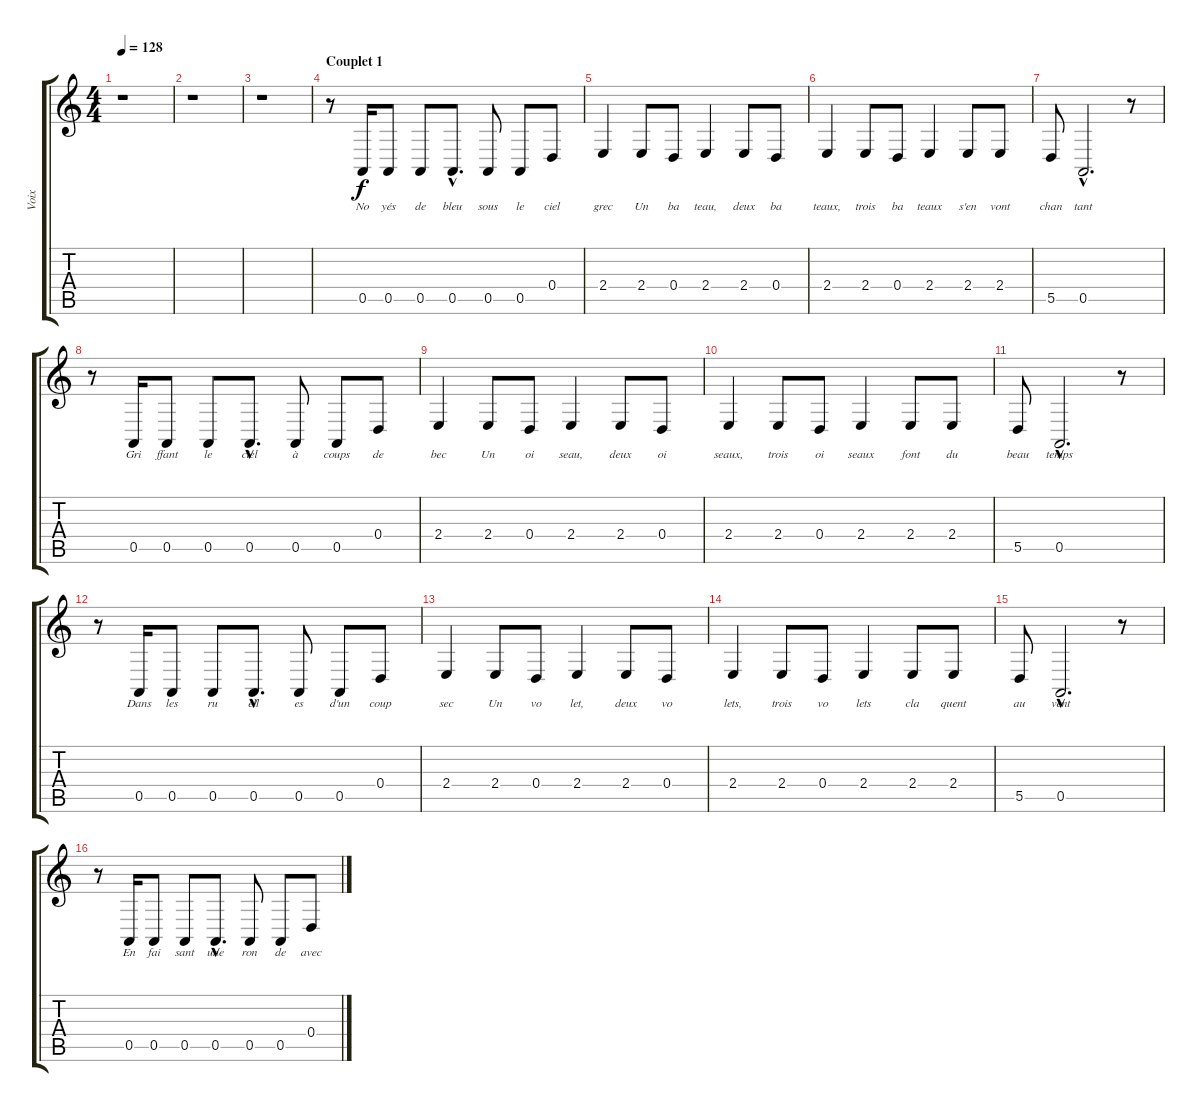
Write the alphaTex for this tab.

\track ("Voix" "Voix") {instrument flute}
\staff {score tabs}
\tuning (E4 B3 G3 D3 A2 E2) {hide}
\ts (4 4)
\tempo 128
\clef g2
\ks c
r.1{dy f instrument flute} |
r.1 |
r.1 |
\section ("" "Couplet 1")
r.8 0.5.16{lyrics (0 "No") lyrics (1 "") lyrics (2 "") lyrics (3 "") lyrics (4 "")} 0.5.8{lyrics (0 "yés") lyrics (1 "") lyrics (2 "") lyrics (3 "") lyrics (4 "")} 0.5.8{lyrics (0 "de") lyrics (1 "") lyrics (2 "") lyrics (3 "") lyrics (4 "")} 0.5{hac}.8{d lyrics (0 "bleu") lyrics (1 "") lyrics (2 "") lyrics (3 "") lyrics (4 "")} 0.5.8{lyrics (0 "sous") lyrics (1 "") lyrics (2 "") lyrics (3 "") lyrics (4 "")} 0.5.8{lyrics (0 "le") lyrics (1 "") lyrics (2 "") lyrics (3 "") lyrics (4 "")} 0.4.8{lyrics (0 "ciel") lyrics (1 "") lyrics (2 "") lyrics (3 "") lyrics (4 "")} |
2.4.4{lyrics (0 "grec") lyrics (1 "") lyrics (2 "") lyrics (3 "") lyrics (4 "")} 2.4.8{lyrics (0 "Un") lyrics (1 "") lyrics (2 "") lyrics (3 "") lyrics (4 "")} 0.4.8{lyrics (0 "ba") lyrics (1 "") lyrics (2 "") lyrics (3 "") lyrics (4 "")} 2.4.4{lyrics (0 "teau,") lyrics (1 "") lyrics (2 "") lyrics (3 "") lyrics (4 "")} 2.4.8{lyrics (0 "deux") lyrics (1 "") lyrics (2 "") lyrics (3 "") lyrics (4 "")} 0.4.8{lyrics (0 "ba") lyrics (1 "") lyrics (2 "") lyrics (3 "") lyrics (4 "")} |
2.4.4{lyrics (0 "teaux,") lyrics (1 "") lyrics (2 "") lyrics (3 "") lyrics (4 "")} 2.4.8{lyrics (0 "trois") lyrics (1 "") lyrics (2 "") lyrics (3 "") lyrics (4 "")} 0.4.8{lyrics (0 "ba") lyrics (1 "") lyrics (2 "") lyrics (3 "") lyrics (4 "")} 2.4.4{lyrics (0 "teaux") lyrics (1 "") lyrics (2 "") lyrics (3 "") lyrics (4 "")} 2.4.8{lyrics (0 "s'en") lyrics (1 "") lyrics (2 "") lyrics (3 "") lyrics (4 "")} 2.4.8{lyrics (0 "vont") lyrics (1 "") lyrics (2 "") lyrics (3 "") lyrics (4 "")} |
5.5.8{lyrics (0 "chan") lyrics (1 "") lyrics (2 "") lyrics (3 "") lyrics (4 "")} 0.5{hac}.2{d lyrics (0 "tant") lyrics (1 "") lyrics (2 "") lyrics (3 "") lyrics (4 "")} r.8 |
r.8 0.5.16{lyrics (0 "Gri") lyrics (1 "") lyrics (2 "") lyrics (3 "") lyrics (4 "")} 0.5.8{lyrics (0 "ffant") lyrics (1 "") lyrics (2 "") lyrics (3 "") lyrics (4 "")} 0.5.8{lyrics (0 "le") lyrics (1 "") lyrics (2 "") lyrics (3 "") lyrics (4 "")} 0.5{hac}.8{d lyrics (0 "ciel") lyrics (1 "") lyrics (2 "") lyrics (3 "") lyrics (4 "")} 0.5.8{lyrics (0 "à") lyrics (1 "") lyrics (2 "") lyrics (3 "") lyrics (4 "")} 0.5.8{lyrics (0 "coups") lyrics (1 "") lyrics (2 "") lyrics (3 "") lyrics (4 "")} 0.4.8{lyrics (0 "de") lyrics (1 "") lyrics (2 "") lyrics (3 "") lyrics (4 "")} |
2.4.4{lyrics (0 "bec") lyrics (1 "") lyrics (2 "") lyrics (3 "") lyrics (4 "")} 2.4.8{lyrics (0 "Un") lyrics (1 "") lyrics (2 "") lyrics (3 "") lyrics (4 "")} 0.4.8{lyrics (0 "oi") lyrics (1 "") lyrics (2 "") lyrics (3 "") lyrics (4 "")} 2.4.4{lyrics (0 "seau,") lyrics (1 "") lyrics (2 "") lyrics (3 "") lyrics (4 "")} 2.4.8{lyrics (0 "deux") lyrics (1 "") lyrics (2 "") lyrics (3 "") lyrics (4 "")} 0.4.8{lyrics (0 "oi") lyrics (1 "") lyrics (2 "") lyrics (3 "") lyrics (4 "")} |
2.4.4{lyrics (0 "seaux,") lyrics (1 "") lyrics (2 "") lyrics (3 "") lyrics (4 "")} 2.4.8{lyrics (0 "trois") lyrics (1 "") lyrics (2 "") lyrics (3 "") lyrics (4 "")} 0.4.8{lyrics (0 "oi") lyrics (1 "") lyrics (2 "") lyrics (3 "") lyrics (4 "")} 2.4.4{lyrics (0 "seaux") lyrics (1 "") lyrics (2 "") lyrics (3 "") lyrics (4 "")} 2.4.8{lyrics (0 "font") lyrics (1 "") lyrics (2 "") lyrics (3 "") lyrics (4 "")} 2.4.8{lyrics (0 "du") lyrics (1 "") lyrics (2 "") lyrics (3 "") lyrics (4 "")} |
5.5.8{lyrics (0 "beau") lyrics (1 "") lyrics (2 "") lyrics (3 "") lyrics (4 "")} 0.5{hac}.2{d lyrics (0 "temps") lyrics (1 "") lyrics (2 "") lyrics (3 "") lyrics (4 "")} r.8 |
r.8 0.5.16{lyrics (0 "Dans") lyrics (1 "") lyrics (2 "") lyrics (3 "") lyrics (4 "")} 0.5.8{lyrics (0 "les") lyrics (1 "") lyrics (2 "") lyrics (3 "") lyrics (4 "")} 0.5.8{lyrics (0 "ru") lyrics (1 "") lyrics (2 "") lyrics (3 "") lyrics (4 "")} 0.5{hac}.8{d lyrics (0 "ell") lyrics (1 "") lyrics (2 "") lyrics (3 "") lyrics (4 "")} 0.5.8{lyrics (0 "es") lyrics (1 "") lyrics (2 "") lyrics (3 "") lyrics (4 "")} 0.5.8{lyrics (0 "d'un") lyrics (1 "") lyrics (2 "") lyrics (3 "") lyrics (4 "")} 0.4.8{lyrics (0 "coup") lyrics (1 "") lyrics (2 "") lyrics (3 "") lyrics (4 "")} |
2.4.4{lyrics (0 "sec") lyrics (1 "") lyrics (2 "") lyrics (3 "") lyrics (4 "")} 2.4.8{lyrics (0 "Un") lyrics (1 "") lyrics (2 "") lyrics (3 "") lyrics (4 "")} 0.4.8{lyrics (0 "vo") lyrics (1 "") lyrics (2 "") lyrics (3 "") lyrics (4 "")} 2.4.4{lyrics (0 "let,") lyrics (1 "") lyrics (2 "") lyrics (3 "") lyrics (4 "")} 2.4.8{lyrics (0 "deux") lyrics (1 "") lyrics (2 "") lyrics (3 "") lyrics (4 "")} 0.4.8{lyrics (0 "vo") lyrics (1 "") lyrics (2 "") lyrics (3 "") lyrics (4 "")} |
2.4.4{lyrics (0 "lets,") lyrics (1 "") lyrics (2 "") lyrics (3 "") lyrics (4 "")} 2.4.8{lyrics (0 "trois") lyrics (1 "") lyrics (2 "") lyrics (3 "") lyrics (4 "")} 0.4.8{lyrics (0 "vo") lyrics (1 "") lyrics (2 "") lyrics (3 "") lyrics (4 "")} 2.4.4{lyrics (0 "lets") lyrics (1 "") lyrics (2 "") lyrics (3 "") lyrics (4 "")} 2.4.8{lyrics (0 "cla") lyrics (1 "") lyrics (2 "") lyrics (3 "") lyrics (4 "")} 2.4.8{lyrics (0 "quent") lyrics (1 "") lyrics (2 "") lyrics (3 "") lyrics (4 "")} |
5.5.8{lyrics (0 "au") lyrics (1 "") lyrics (2 "") lyrics (3 "") lyrics (4 "")} 0.5{hac}.2{d lyrics (0 "vent") lyrics (1 "") lyrics (2 "") lyrics (3 "") lyrics (4 "")} r.8 |
r.8 0.5.16{lyrics (0 "En") lyrics (1 "") lyrics (2 "") lyrics (3 "") lyrics (4 "")} 0.5.8{lyrics (0 "fai") lyrics (1 "") lyrics (2 "") lyrics (3 "") lyrics (4 "")} 0.5.8{lyrics (0 "sant") lyrics (1 "") lyrics (2 "") lyrics (3 "") lyrics (4 "")} 0.5{hac}.8{d lyrics (0 "une") lyrics (1 "") lyrics (2 "") lyrics (3 "") lyrics (4 "")} 0.5.8{lyrics (0 "ron") lyrics (1 "") lyrics (2 "") lyrics (3 "") lyrics (4 "")} 0.5.8{lyrics (0 "de") lyrics (1 "") lyrics (2 "") lyrics (3 "") lyrics (4 "")} 0.4.8{lyrics (0 "avec") lyrics (1 "") lyrics (2 "") lyrics (3 "") lyrics (4 "")}
